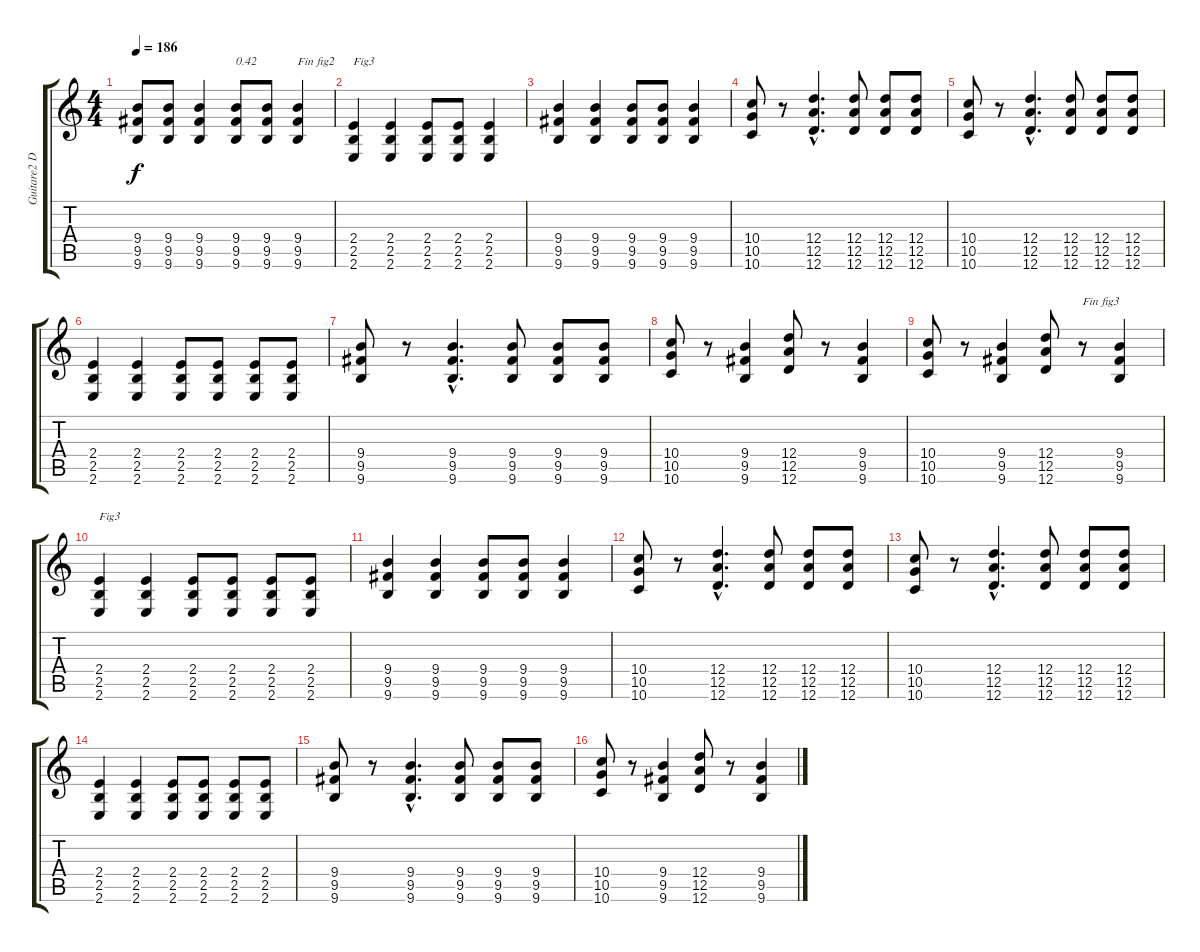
\track ("Guitare2 Dr-D" "Guitare2 D") {instrument distortionguitar}
\staff {score tabs}
\tuning (E4 B3 G3 D3 A2 D2) {hide}
\ts (4 4)
\tempo 186
\clef g2
\ks c
(9.4{t} 9.5{t} 9.6{t}).8{dy f} (9.4 9.5 9.6).8 (9.4 9.5 9.6).4 (9.4 9.5 9.6).8{txt "0.42"} (9.4 9.5 9.6).8 (9.4 9.5 9.6).4{txt "Fin fig2"} |
(2.4 2.5 2.6).4{txt "Fig3"} (2.4 2.5 2.6).4 (2.4 2.5 2.6).8 (2.4 2.5 2.6).8 (2.4 2.5 2.6).4 |
(9.4 9.5 9.6).4 (9.4 9.5 9.6).4 (9.4 9.5 9.6).8 (9.4 9.5 9.6).8 (9.4 9.5 9.6).4 |
(10.4 10.5 10.6).8 r.8 (12.4{hac} 12.5{hac} 12.6{hac}).4{d} (12.4 12.5 12.6).8 (12.4 12.5 12.6).8 (12.4 12.5 12.6).8 |
(10.4 10.5 10.6).8 r.8 (12.4{hac} 12.5{hac} 12.6{hac}).4{d} (12.4 12.5 12.6).8 (12.4 12.5 12.6).8 (12.4 12.5 12.6).8 |
(2.4 2.5 2.6).4 (2.4 2.5 2.6).4 (2.4 2.5 2.6).8 (2.4 2.5 2.6).8 (2.4 2.5 2.6).8 (2.4 2.5 2.6).8 |
(9.4 9.5 9.6).8 r.8 (9.4{hac} 9.5{hac} 9.6{hac}).4{d} (9.4 9.5 9.6).8 (9.4 9.5 9.6).8 (9.4 9.5 9.6).8 |
(10.4 10.5 10.6).8 r.8 (9.4 9.5 9.6).4 (12.4 12.5 12.6).8 r.8 (9.4 9.5 9.6).4 |
(10.4 10.5 10.6).8 r.8 (9.4 9.5 9.6).4 (12.4 12.5 12.6).8 r.8{txt "Fin fig3"} (9.4 9.5 9.6).4 |
(2.4 2.5 2.6).4{txt "Fig3"} (2.4 2.5 2.6).4 (2.4 2.5 2.6).8 (2.4 2.5 2.6).8 (2.4 2.5 2.6).8 (2.4 2.5 2.6).8 |
(9.4 9.5 9.6).4 (9.4 9.5 9.6).4 (9.4 9.5 9.6).8 (9.4 9.5 9.6).8 (9.4 9.5 9.6).4 |
(10.4 10.5 10.6).8 r.8 (12.4{hac} 12.5{hac} 12.6{hac}).4{d} (12.4 12.5 12.6).8 (12.4 12.5 12.6).8 (12.4 12.5 12.6).8 |
(10.4 10.5 10.6).8 r.8 (12.4{hac} 12.5{hac} 12.6{hac}).4{d} (12.4 12.5 12.6).8 (12.4 12.5 12.6).8 (12.4 12.5 12.6).8 |
(2.4 2.5 2.6).4 (2.4 2.5 2.6).4 (2.4 2.5 2.6).8 (2.4 2.5 2.6).8 (2.4 2.5 2.6).8 (2.4 2.5 2.6).8 |
(9.4 9.5 9.6).8 r.8 (9.4{hac} 9.5{hac} 9.6{hac}).4{d} (9.4 9.5 9.6).8 (9.4 9.5 9.6).8 (9.4 9.5 9.6).8 |
(10.4 10.5 10.6).8 r.8 (9.4 9.5 9.6).4 (12.4 12.5 12.6).8 r.8 (9.4 9.5 9.6).4
